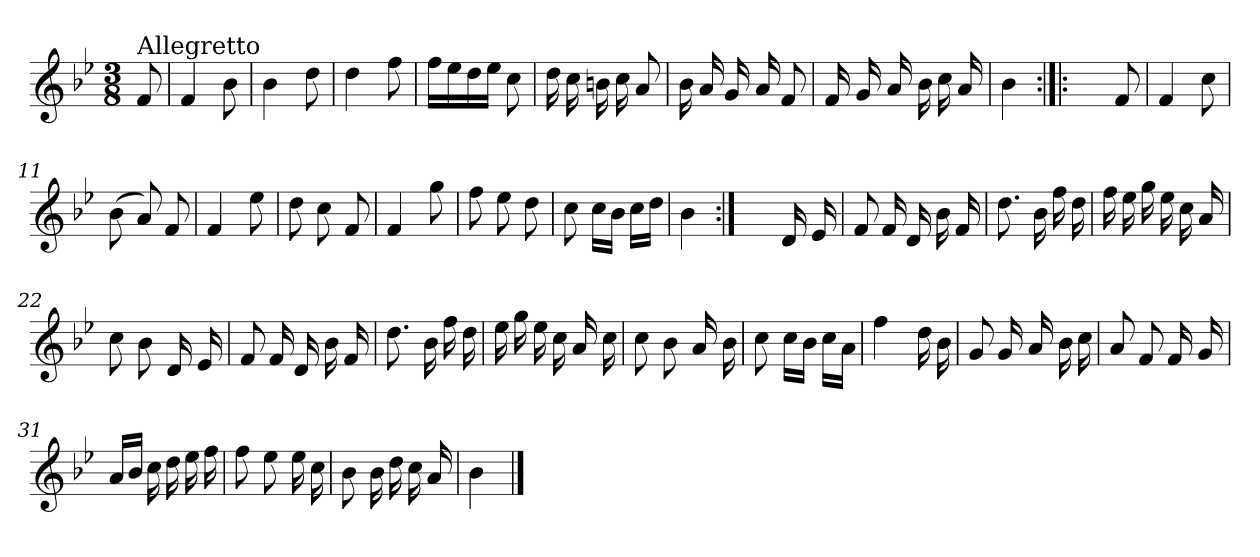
**kern
*part1
*staff1
*clefG2
*k[b-e-]
*B-:
*M3/8
=
!LO:TX:a:t=Allegretto
8f/
=1
4f/
8b-\
=2
4b-\
8dd\
=3
4dd\
8ff\
=4
16ff\LL
16ee-\
16dd\
16ee-\JJ
8cc\
=5
16dd\
16cc\
16bn\
16cc\
8a/
=6
16b-\
16a/
16g/
16a/
8f/
=7
16f/
16g/
16a/
16b-\
16cc\
16a/
=8
4b-\
=9:|!|:
4ryy
8f/
=10
4f/
8cc\
=11
(>8b-\
8a/)
8f/
=12
4f/
8ee-\
=13
8dd\
8cc\
8f/
=14
4f/
8gg\
=15
8ff\
8ee-\
8dd\
=16
8cc\
16cc\LL
16b-\JJ
16cc\LL
16dd\JJ
=17
4b-\
=18:|!
4ryy
16d/
16e-/
!!LO:LB:g=z
=19
8f/
16f/
16d/
16b-\
16f/
=20
8.dd\
16b-\
16ff\
16dd\
=21
16ff\
16ee-\
16gg\
16ee-\
16cc\
16a/
=22
8cc\
8b-\
16d/
16e-/
=23
8f/
16f/
16d/
16b-\
16f/
=24
8.dd\
16b-\
16ff\
16dd\
=25
16ee-\
16gg\
16ee-\
16cc\
16a/
16cc\
=26
8cc\
8b-\
16a/
16b-\
!!LO:LB:g=z
=27
8cc\
16cc\LL
16b-\JJ
16cc\LL
16a\JJ
=28
4ff\
16dd\
16b-\
=29
8g/
16g/
16a/
16b-\
16cc\
=30
8a/
8f/
16f/
16g/
=31
16a/LL
16b-/JJ
16cc\
16dd\
16ee-\
16ff\
=32
8ff\
8ee-\
16ee-\
16cc\
=33
8b-\
16b-\
16dd\
16cc\
16a/
=34
4b-\
==
*-
